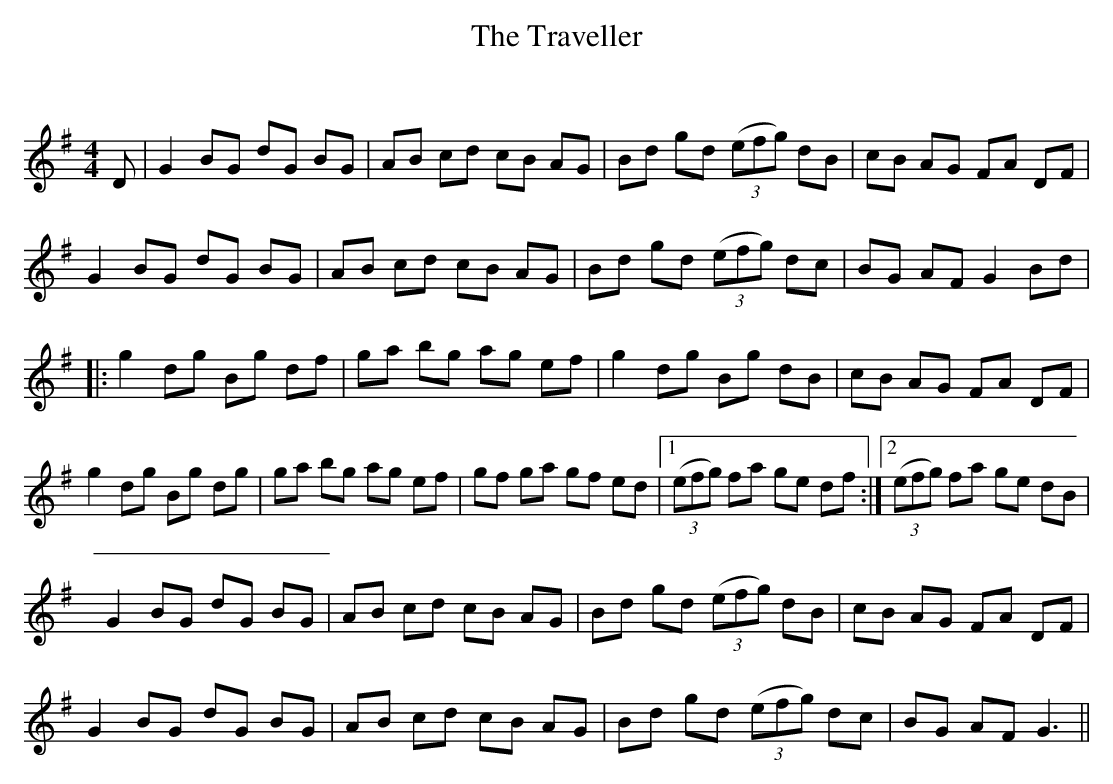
X:1
T: The Traveller
C:
Q: 232
K:G
M:4/4
L:1/8
D|G2 BG dG BG|AB cd cB AG|Bd gd ((3efg) dB|cB AG FA DF|
G2 BG dG BG|AB cd cB AG|Bd gd ((3efg) dc|BG AF G2 Bd|
|:g2 dg Bg df|ga bg ag ef|g2 dg Bg dB|cB AG FA DF|
g2 dg Bg dg|ga bg ag ef|gf ga gf ed|1((3efg) fa ge df:|2((3efg) fa ge dB|
G2 BG dG BG|AB cd cB AG|Bd gd ((3efg) dB|cB AG FA DF|
G2 BG dG BG|AB cd cB AG|Bd gd ((3efg) dc|BG AF G3||
